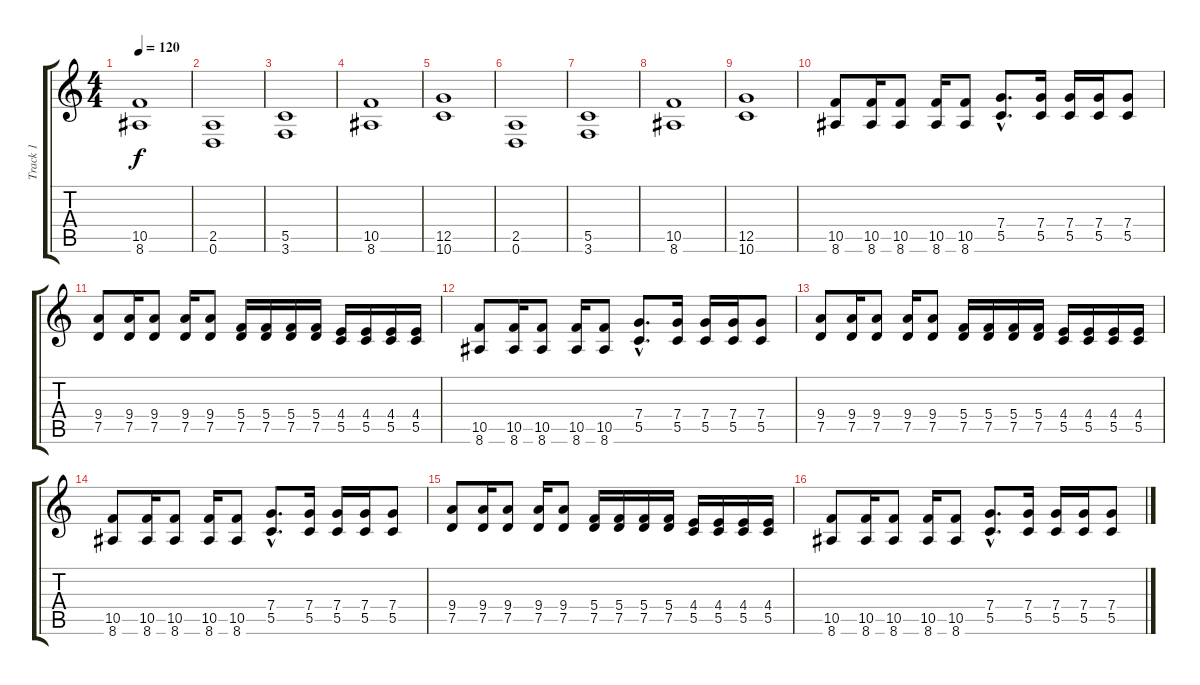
\track ("Track 1" "Track 1") {instrument overdrivenguitar}
\staff {score tabs}
\tuning (D4 A3 F3 C3 G2 D2) {hide}
\ts (4 4)
\tempo 120
\clef g2
\ks c
(10.5{t} 8.6{t}).1{dy f} |
(2.5 0.6).1 |
(5.5 3.6).1 |
(10.5 8.6).1 |
(12.5 10.6).1 |
(2.5 0.6).1 |
(5.5 3.6).1 |
(10.5 8.6).1 |
(12.5 10.6).1 |
(10.5 8.6).8 (10.5 8.6).16 (10.5 8.6).8 (10.5 8.6).16 (10.5 8.6).8 (7.4{hac} 5.5{hac}).8{d} (7.4 5.5).16 (7.4 5.5).16 (7.4 5.5).16 (7.4 5.5).8 |
(9.4 7.5).8 (9.4 7.5).16 (9.4 7.5).8 (9.4 7.5).16 (9.4 7.5).8 (5.4 7.5).16 (5.4 7.5).16 (5.4 7.5).16 (5.4 7.5).16 (4.4 5.5).16 (4.4 5.5).16 (4.4 5.5).16 (4.4 5.5).16 |
(10.5 8.6).8 (10.5 8.6).16 (10.5 8.6).8 (10.5 8.6).16 (10.5 8.6).8 (7.4{hac} 5.5{hac}).8{d} (7.4 5.5).16 (7.4 5.5).16 (7.4 5.5).16 (7.4 5.5).8 |
(9.4 7.5).8 (9.4 7.5).16 (9.4 7.5).8 (9.4 7.5).16 (9.4 7.5).8 (5.4 7.5).16 (5.4 7.5).16 (5.4 7.5).16 (5.4 7.5).16 (4.4 5.5).16 (4.4 5.5).16 (4.4 5.5).16 (4.4 5.5).16 |
(10.5 8.6).8{volume 0} (10.5 8.6).16 (10.5 8.6).8 (10.5 8.6).16 (10.5 8.6).8 (7.4{hac} 5.5{hac}).8{d} (7.4 5.5).16 (7.4 5.5).16 (7.4 5.5).16 (7.4 5.5).8 |
(9.4 7.5).8 (9.4 7.5).16 (9.4 7.5).8 (9.4 7.5).16 (9.4 7.5).8 (5.4 7.5).16 (5.4 7.5).16 (5.4 7.5).16 (5.4 7.5).16 (4.4 5.5).16 (4.4 5.5).16 (4.4 5.5).16 (4.4 5.5).16 |
(10.5 8.6).8 (10.5 8.6).16 (10.5 8.6).8 (10.5 8.6).16 (10.5 8.6).8 (7.4{hac} 5.5{hac}).8{d} (7.4 5.5).16 (7.4 5.5).16 (7.4 5.5).16 (7.4 5.5).8
